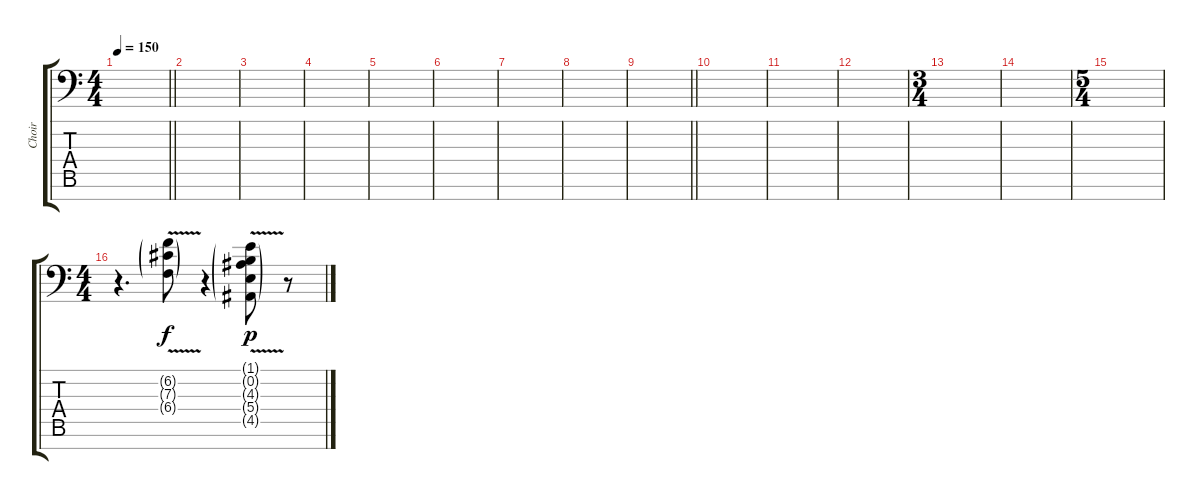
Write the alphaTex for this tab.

\track ("Choir" "Choir") {instrument choiraahs}
\staff {score tabs}
\tuning (Eb4 B3 Gb3 B2 Gb2 B1 Gb1) {hide}
\ts (4 4)
\tempo 150
\clef f4
\barLineRight lightlight
\ks c
|
|
|
|
|
|
|
|
\barLineRight lightlight
|
|
|
|
\ts (3 4)
|
|
\ts (5 4)
|
\ts (4 4)
r.4{d} (6.2{v g} 7.3{v g} 6.4{v g}).8 r.4 (1.1{v g} 0.2{v g} 4.3{v g} 5.4{v g} 4.5{v g}).8{dy p} r.8
